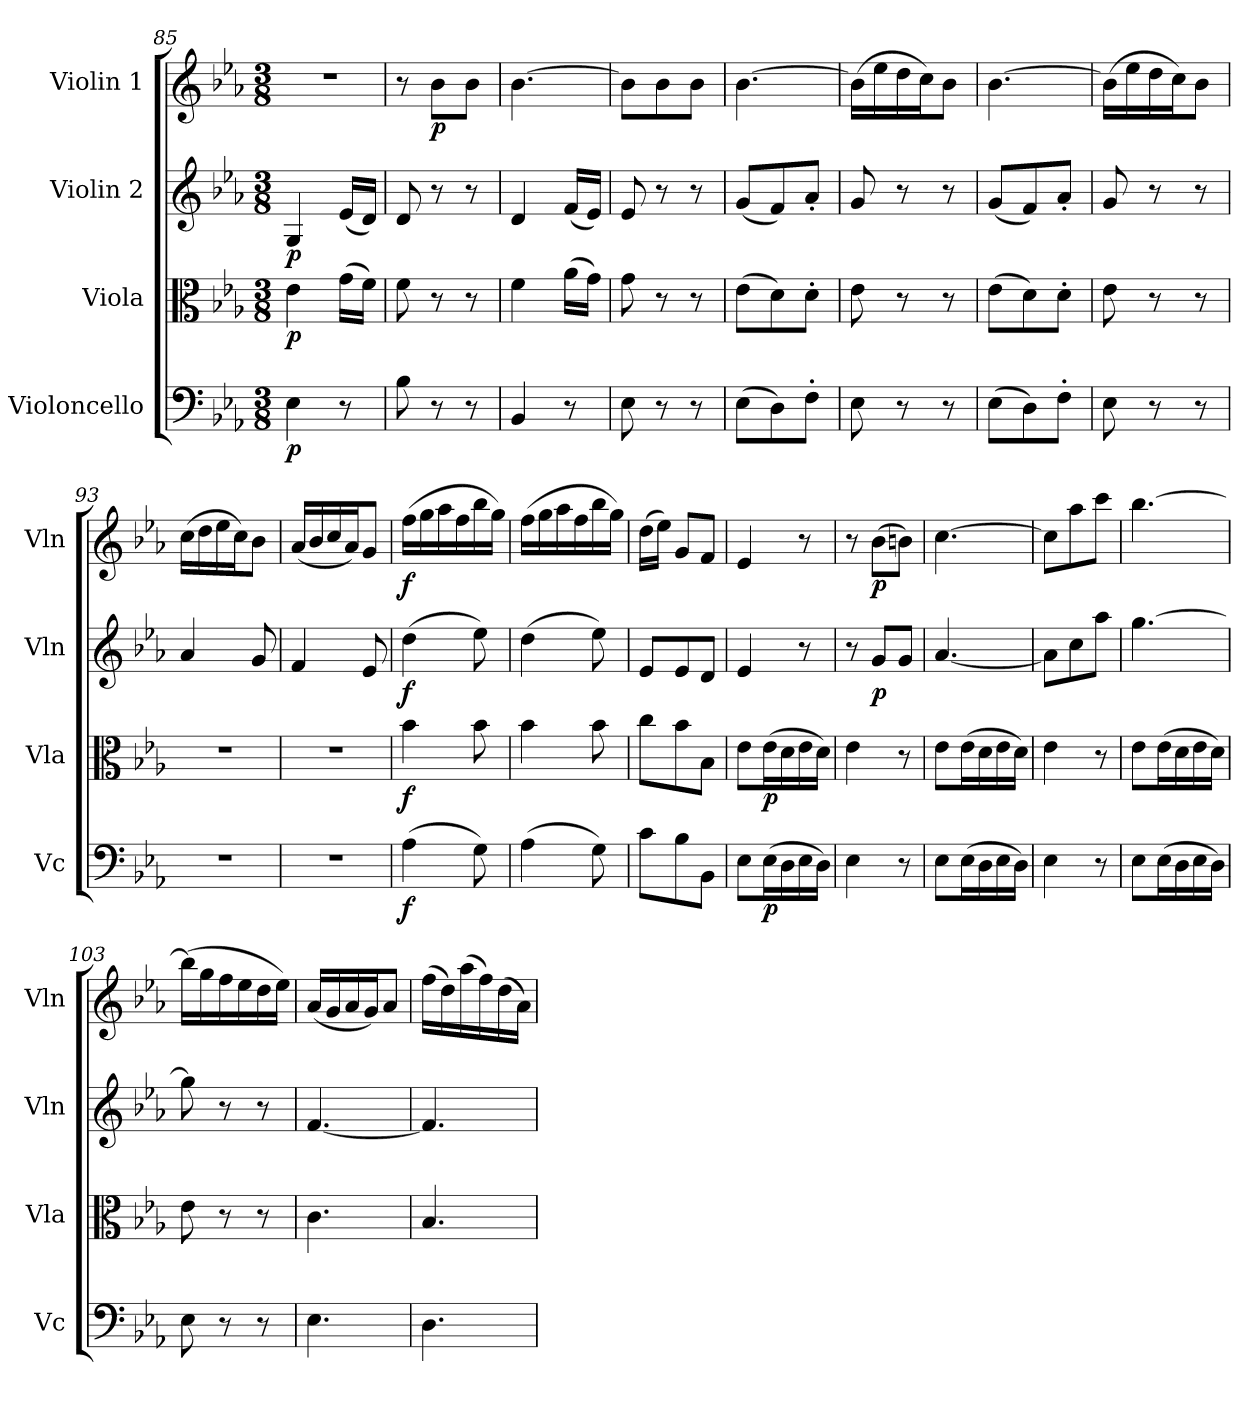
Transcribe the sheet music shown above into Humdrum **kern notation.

**kern	**dynam	**kern	**dynam	**kern	**dynam	**kern	**dynam
*part4	*part4	*part3	*part3	*part2	*part2	*part1	*part1
*staff4	*staff4	*staff3	*staff3	*staff2	*staff2	*staff1	*staff1
*I"Violoncello	*	*I"Viola	*	*I"Violin 2	*	*I"Violin 1	*
*I'Vc	*	*I'Vla	*	*I'Vln	*	*I'Vln	*
*clefF4	*	*clefC3	*	*clefG2	*	*clefG2	*
*k[b-e-a-]	*	*k[b-e-a-]	*	*k[b-e-a-]	*	*k[b-e-a-]	*
*M3/8	*	*M3/8	*	*M3/8	*	*M3/8	*
=85	=85	=85	=85	=85	=85	=85	=85
!	!LO:DY:b	!	!LO:DY:b	!	!LO:DY:b	!	!
4E-\	p	4e-\	p	4G/	p	4.r	.
8r	.	(>16g\LL	.	(<16e-/LL	.	.	.
.	.	16f\JJ)	.	16d/JJ)	.	.	.
=86	=86	=86	=86	=86	=86	=86	=86
8B-\	.	8f\	.	8d/	.	8r	.
!	!	!	!	!	!	!	!LO:DY:b
8r	.	8r	.	8r	.	8b-\L	p
8r	.	8r	.	8r	.	8b-\J	.
!!LO:LB:g=z
=87	=87	=87	=87	=87	=87	=87	=87
4BB-/	.	4f\	.	4d/	.	[4.b-\	.
8r	.	(>16a-\LL	.	(<16f/LL	.	.	.
.	.	16g\JJ)	.	16e-/JJ)	.	.	.
=88	=88	=88	=88	=88	=88	=88	=88
8E-\	.	8g\	.	8e-/	.	8b-\L]	.
8r	.	8r	.	8r	.	8b-\	.
8r	.	8r	.	8r	.	8b-\J	.
=89	=89	=89	=89	=89	=89	=89	=89
(>8E-\L	.	(>8e-\L	.	(<8g/L	.	[4.b-\	.
8D\)	.	8d\)	.	8f/)	.	.	.
8F'\J	.	8d'\J	.	8a-'/J	.	.	.
=90	=90	=90	=90	=90	=90	=90	=90
8E-\	.	8e-\	.	8g/	.	(>16b-\LL]	.
.	.	.	.	.	.	16ee-\	.
8r	.	8r	.	8r	.	16dd\	.
.	.	.	.	.	.	16cc\J)	.
8r	.	8r	.	8r	.	8b-\J	.
=91	=91	=91	=91	=91	=91	=91	=91
(>8E-\L	.	(>8e-\L	.	(<8g/L	.	[4.b-\	.
8D\)	.	8d\)	.	8f/)	.	.	.
8F'\J	.	8d'\J	.	8a-'/J	.	.	.
=92	=92	=92	=92	=92	=92	=92	=92
8E-\	.	8e-\	.	8g/	.	(>16b-\LL]	.
.	.	.	.	.	.	16ee-\	.
8r	.	8r	.	8r	.	16dd\	.
.	.	.	.	.	.	16cc\J)	.
8r	.	8r	.	8r	.	8b-\J	.
=93	=93	=93	=93	=93	=93	=93	=93
4.r	.	4.r	.	4a-/	.	(>16cc\LL	.
.	.	.	.	.	.	16dd\	.
.	.	.	.	.	.	16ee-\	.
.	.	.	.	.	.	16cc\J)	.
.	.	.	.	8g/	.	8b-\J	.
!!LO:LB:g=z
=94	=94	=94	=94	=94	=94	=94	=94
4.r	.	4.r	.	4f/	.	(<16a-/LL	.
.	.	.	.	.	.	16b-/	.
.	.	.	.	.	.	16cc/	.
.	.	.	.	.	.	16a-/J)	.
.	.	.	.	8e-/	.	8g/J	.
=95	=95	=95	=95	=95	=95	=95	=95
!	!LO:DY:b	!	!LO:DY:b	!	!LO:DY:b	!	!LO:DY:b
(>4A-\	f	4b-\	f	(>4dd\	f	(>16ff\LL	f
.	.	.	.	.	.	16gg\	.
.	.	.	.	.	.	16aa-\	.
.	.	.	.	.	.	16ff\	.
8G\)	.	8b-\	.	8ee-\)	.	16bb-\	.
.	.	.	.	.	.	16gg\JJ)	.
=96	=96	=96	=96	=96	=96	=96	=96
(>4A-\	.	4b-\	.	(>4dd\	.	(>16ff\LL	.
.	.	.	.	.	.	16gg\	.
.	.	.	.	.	.	16aa-\	.
.	.	.	.	.	.	16ff\	.
8G\)	.	8b-\	.	8ee-\)	.	16bb-\	.
.	.	.	.	.	.	16gg\JJ)	.
=97	=97	=97	=97	=97	=97	=97	=97
8c\L	.	8cc\L	.	8e-/L	.	(>16dd\LL	.
.	.	.	.	.	.	16ee-\JJ)	.
8B-\	.	8b-\	.	8e-/	.	8g/L	.
8BB-\J	.	8B-\J	.	8d/J	.	8f/J	.
=98	=98	=98	=98	=98	=98	=98	=98
8E-\L	.	8e-\L	.	4e-/	.	4e-/	.
!	!LO:DY:b	!	!LO:DY:b	!	!	!	!
(>16E-\L	p	(>16e-\L	p	.	.	.	.
16D\	.	16d\	.	.	.	.	.
16E-\	.	16e-\	.	8r	.	8r	.
16D\JJ)	.	16d\JJ)	.	.	.	.	.
=99	=99	=99	=99	=99	=99	=99	=99
4E-\	.	4e-\	.	8r	.	8r	.
!	!	!	!	!	!LO:DY:b	!	!LO:DY:b
.	.	.	.	8g/L	p	(>8b-\L	p
8r	.	8r	.	8g/J	.	8bn\J)	.
!!LO:PB:g=z
=100	=100	=100	=100	=100	=100	=100	=100
8E-\L	.	8e-\L	.	[4.a-/	.	[4.cc\	.
(>16E-\L	.	(>16e-\L	.	.	.	.	.
16D\	.	16d\	.	.	.	.	.
16E-\	.	16e-\	.	.	.	.	.
16D\JJ)	.	16d\JJ)	.	.	.	.	.
=101	=101	=101	=101	=101	=101	=101	=101
4E-\	.	4e-\	.	8a-\L]	.	8cc\L]	.
.	.	.	.	8cc\	.	8aa-\	.
8r	.	8r	.	8aa-\J	.	8ccc\J	.
=102	=102	=102	=102	=102	=102	=102	=102
8E-\L	.	8e-\L	.	[4.gg\	.	[4.bb-\	.
(>16E-\L	.	(>16e-\L	.	.	.	.	.
16D\	.	16d\	.	.	.	.	.
16E-\	.	16e-\	.	.	.	.	.
16D\JJ)	.	16d\JJ)	.	.	.	.	.
=103	=103	=103	=103	=103	=103	=103	=103
8E-\	.	8e-\	.	8gg\]	.	(>16bb-\LL]	.
.	.	.	.	.	.	16gg\	.
8r	.	8r	.	8r	.	16ff\	.
.	.	.	.	.	.	16ee-\	.
8r	.	8r	.	8r	.	16dd\	.
.	.	.	.	.	.	16ee-\JJ)	.
=104	=104	=104	=104	=104	=104	=104	=104
4.E-\	.	4.c\	.	[4.f/	.	(<16a-/LL	.
.	.	.	.	.	.	16g/	.
.	.	.	.	.	.	16a-/	.
.	.	.	.	.	.	16g/J)	.
.	.	.	.	.	.	8a-/J	.
!!LO:LB:g=z
=105	=105	=105	=105	=105	=105	=105	=105
4.D\	.	4.B-/	.	4.f/]	.	(>16ff\LL	.
.	.	.	.	.	.	16dd\)	.
.	.	.	.	.	.	(>16aa-\	.
.	.	.	.	.	.	16ff\)	.
.	.	.	.	.	.	(>16dd\	.
.	.	.	.	.	.	16a-\JJ)	.
=	=	=	=	=	=	=	=
*-	*-	*-	*-	*-	*-	*-	*-
